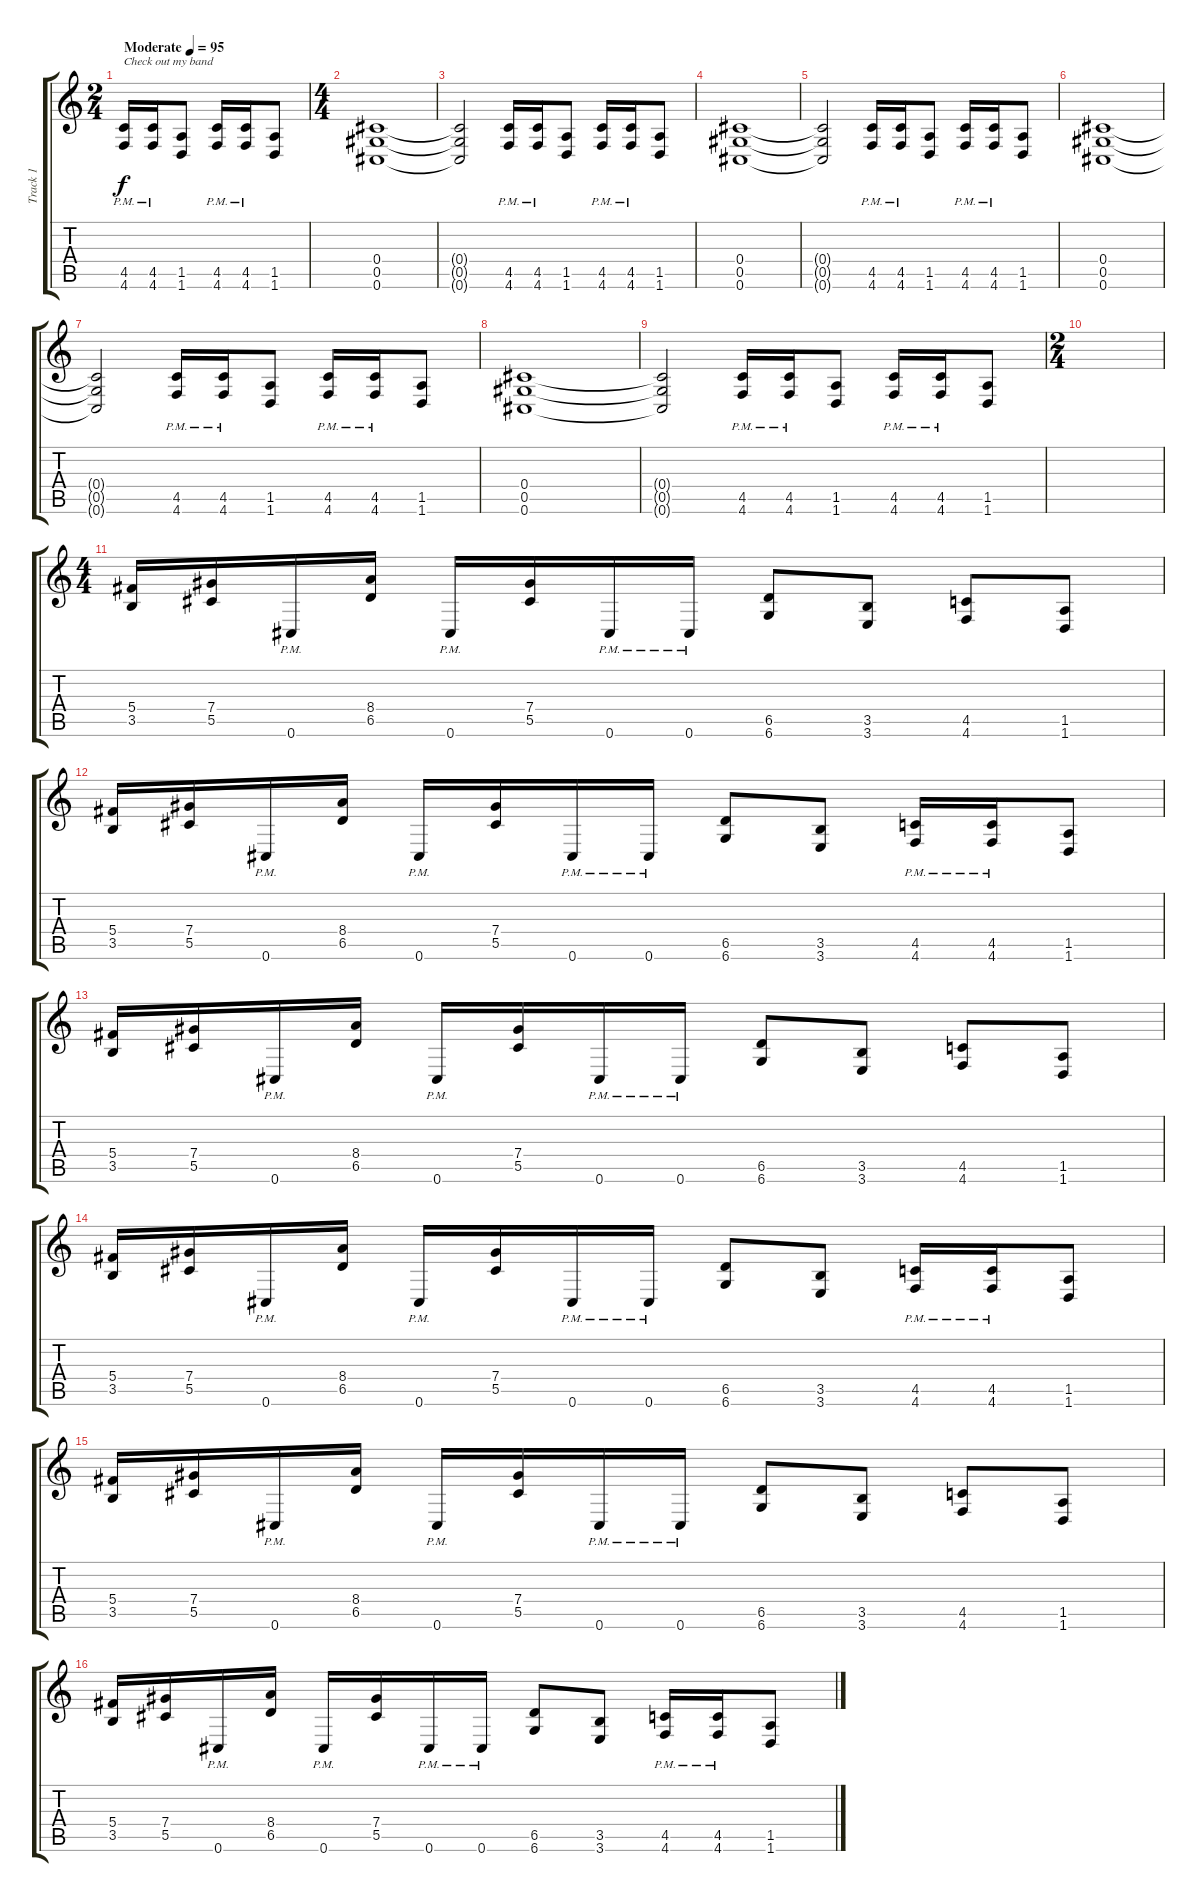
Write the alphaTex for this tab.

\track ("Track 1" "Track 1") {instrument distortionguitar}
\staff {score tabs}
\tuning (Eb4 Bb3 Gb3 Db3 Ab2 Db2) {hide}
\ts (2 4)
\tempo (95 "Moderate")
\clef g2
\ks c
(4.5{pm} 4.6{pm}).16{txt "Check out my band" dy f instrument distortionguitar} (4.5{pm} 4.6{pm}).16 (1.5 1.6).8 (4.5{pm} 4.6{pm}).16 (4.5{pm} 4.6{pm}).16 (1.5 1.6).8 |
\ts (4 4)
(0.4 0.5 0.6).1 |
(0.4{t} 0.5{t} 0.6{t}).2 (4.5{pm} 4.6{pm}).16 (4.5{pm} 4.6{pm}).16 (1.5 1.6).8 (4.5{pm} 4.6{pm}).16 (4.5{pm} 4.6{pm}).16 (1.5 1.6).8 |
(0.4 0.5 0.6).1 |
(0.4{t} 0.5{t} 0.6{t}).2 (4.5{pm} 4.6{pm}).16 (4.5{pm} 4.6{pm}).16 (1.5 1.6).8 (4.5{pm} 4.6{pm}).16 (4.5{pm} 4.6{pm}).16 (1.5 1.6).8 |
(0.4 0.5 0.6).1 |
(0.4{t} 0.5{t} 0.6{t}).2 (4.5{pm} 4.6{pm}).16 (4.5{pm} 4.6{pm}).16 (1.5 1.6).8 (4.5{pm} 4.6{pm}).16 (4.5{pm} 4.6{pm}).16 (1.5 1.6).8 |
(0.4 0.5 0.6).1 |
(0.4{t} 0.5{t} 0.6{t}).2 (4.5{pm} 4.6{pm}).16 (4.5{pm} 4.6{pm}).16 (1.5 1.6).8 (4.5{pm} 4.6{pm}).16 (4.5{pm} 4.6{pm}).16 (1.5 1.6).8 |
\ts (2 4)
|
\ts (4 4)
(5.4 3.5).16 (7.4 5.5).16 0.6{pm}.16 (8.4 6.5).16 0.6{pm}.16 (7.4 5.5).16 0.6{pm}.16 0.6{pm}.16 (6.5 6.6).8 (3.5 3.6).8 (4.5 4.6).8 (1.5 1.6).8 |
(5.4 3.5).16 (7.4 5.5).16 0.6{pm}.16 (8.4 6.5).16 0.6{pm}.16 (7.4 5.5).16 0.6{pm}.16 0.6{pm}.16 (6.5 6.6).8 (3.5 3.6).8 (4.5{pm} 4.6{pm}).16 (4.5{pm} 4.6{pm}).16 (1.5 1.6).8 |
(5.4 3.5).16 (7.4 5.5).16 0.6{pm}.16 (8.4 6.5).16 0.6{pm}.16 (7.4 5.5).16 0.6{pm}.16 0.6{pm}.16 (6.5 6.6).8 (3.5 3.6).8 (4.5 4.6).8 (1.5 1.6).8 |
(5.4 3.5).16 (7.4 5.5).16 0.6{pm}.16 (8.4 6.5).16 0.6{pm}.16 (7.4 5.5).16 0.6{pm}.16 0.6{pm}.16 (6.5 6.6).8 (3.5 3.6).8 (4.5{pm} 4.6{pm}).16 (4.5{pm} 4.6{pm}).16 (1.5 1.6).8 |
(5.4 3.5).16 (7.4 5.5).16 0.6{pm}.16 (8.4 6.5).16 0.6{pm}.16 (7.4 5.5).16 0.6{pm}.16 0.6{pm}.16 (6.5 6.6).8 (3.5 3.6).8 (4.5 4.6).8 (1.5 1.6).8 |
(5.4 3.5).16 (7.4 5.5).16 0.6{pm}.16 (8.4 6.5).16 0.6{pm}.16 (7.4 5.5).16 0.6{pm}.16 0.6{pm}.16 (6.5 6.6).8 (3.5 3.6).8 (4.5{pm} 4.6{pm}).16 (4.5{pm} 4.6{pm}).16 (1.5 1.6).8
